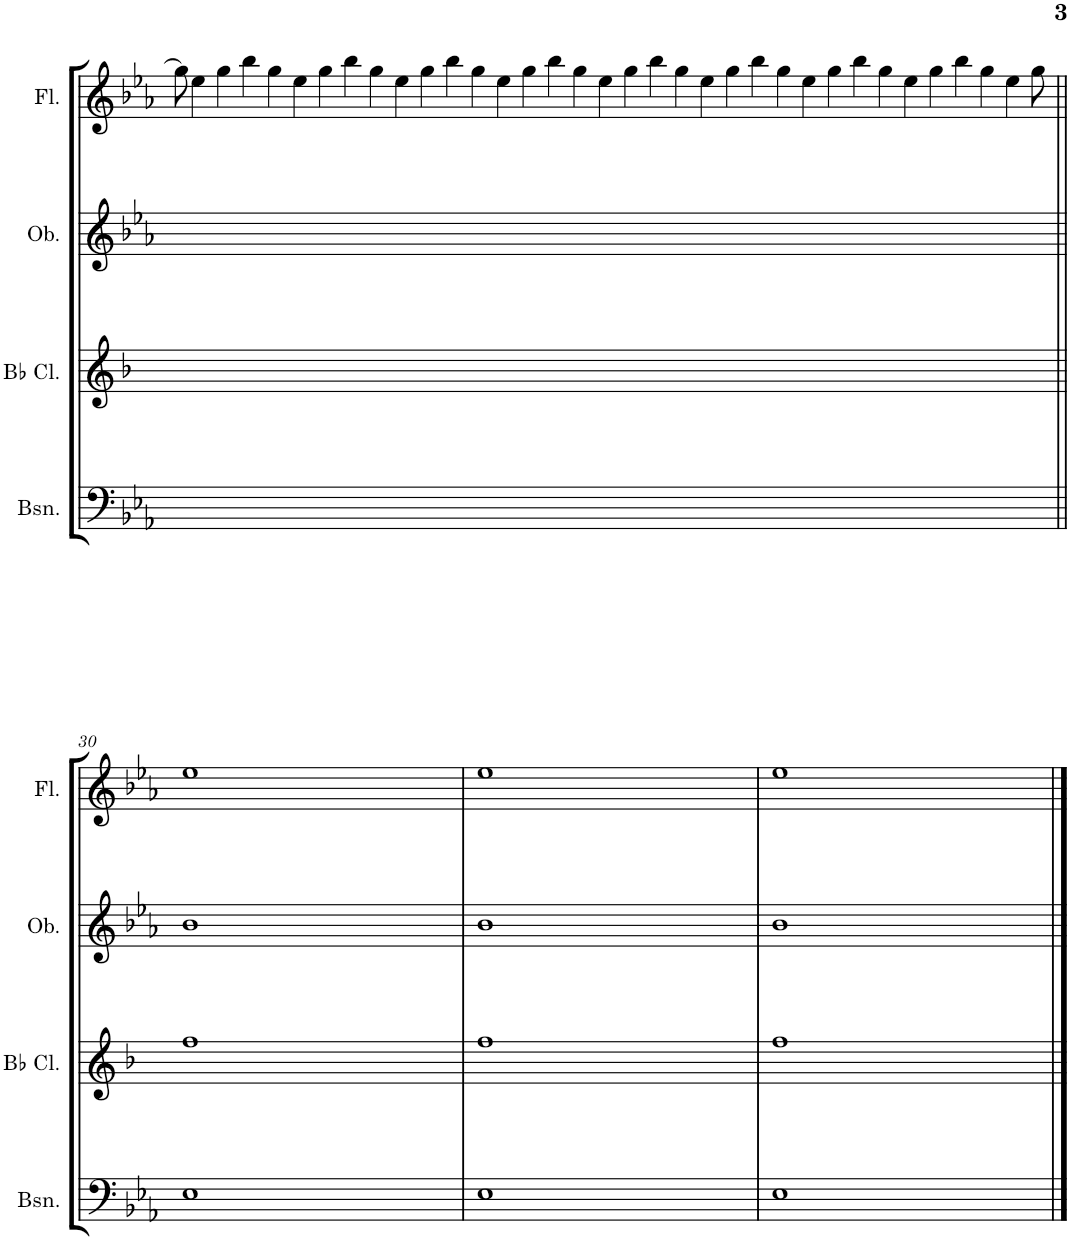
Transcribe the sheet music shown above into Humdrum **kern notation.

**kern	**kern	**kern	**kern
*part4	*part3	*part2	*part1
*staff4	*staff3	*staff2	*staff1
*I"Bassoon	*I"Bb Clarinet	*I"Oboe	*I"Flute
*I'Bsn.	*I'Bb Cl.	*I'Ob.	*I'Fl.
!!LO:PB:g=z
*clefF4	*clefG2	*clefG2	*clefG2
*	*Trd1c2	*	*
*k[b-e-a-]	*k[b-]	*k[b-e-a-]	*k[b-e-a-]
*M4/4	*M4/4	*M4/4	*M4/4
*met(c)	*met(c)	*met(c)	*met(c)
=29X3	=29X3	=29X3	=29X3
1ryy	1ryy	1ryy	8gg\]
.	.	.	4ee-\
.	.	.	4gg\
.	.	.	4bb-\
.	.	.	[8gg\
0.ryy	0.ryy	0.ryy	8ryy
.	.	.	4ee-\
.	.	.	4gg\
.	.	.	4bb-\
.	.	.	4gg\
.	.	.	4ee-\
.	.	.	4gg\
.	.	.	4bb-\
.	.	.	4gg\
.	.	.	4ee-\
.	.	.	4gg\
.	.	.	4bb-\
.	.	.	4gg\
00ryy	00ryy	00ryy	.
.	.	.	4ee-\
.	.	.	4gg\
.	.	.	4bb-\
.	.	.	4gg\
.	.	.	4ee-\
.	.	.	4gg\
.	.	.	4bb-\
.	.	.	4gg\
.	.	.	4ee-\
.	.	.	4gg\
.	.	.	4bb-\
.	.	.	4gg\
.	.	.	4ee-\
.	.	.	4gg\
.	.	.	4bb-\
.	.	.	4gg\
2ryy	2ryy	2ryy	.
.	.	.	4ee-\
.	.	.	8gg\
!!LO:LB:g=z
=30||	=30||	=30||	=30||
1E-	1ff	1b-	1ee-
1ryy	1ryy	1ryy	8gg\]
.	.	.	2..ryy
=31	=31	=31	=31
1E-	1ff	1b-	1ee-
1ryy	1ryy	1ryy	1ryy
=32	=32	=32	=32
1E-	1ff	1b-	1ee-
1ryy	1ryy	1ryy	1ryy
==	==	==	==
*-	*-	*-	*-
